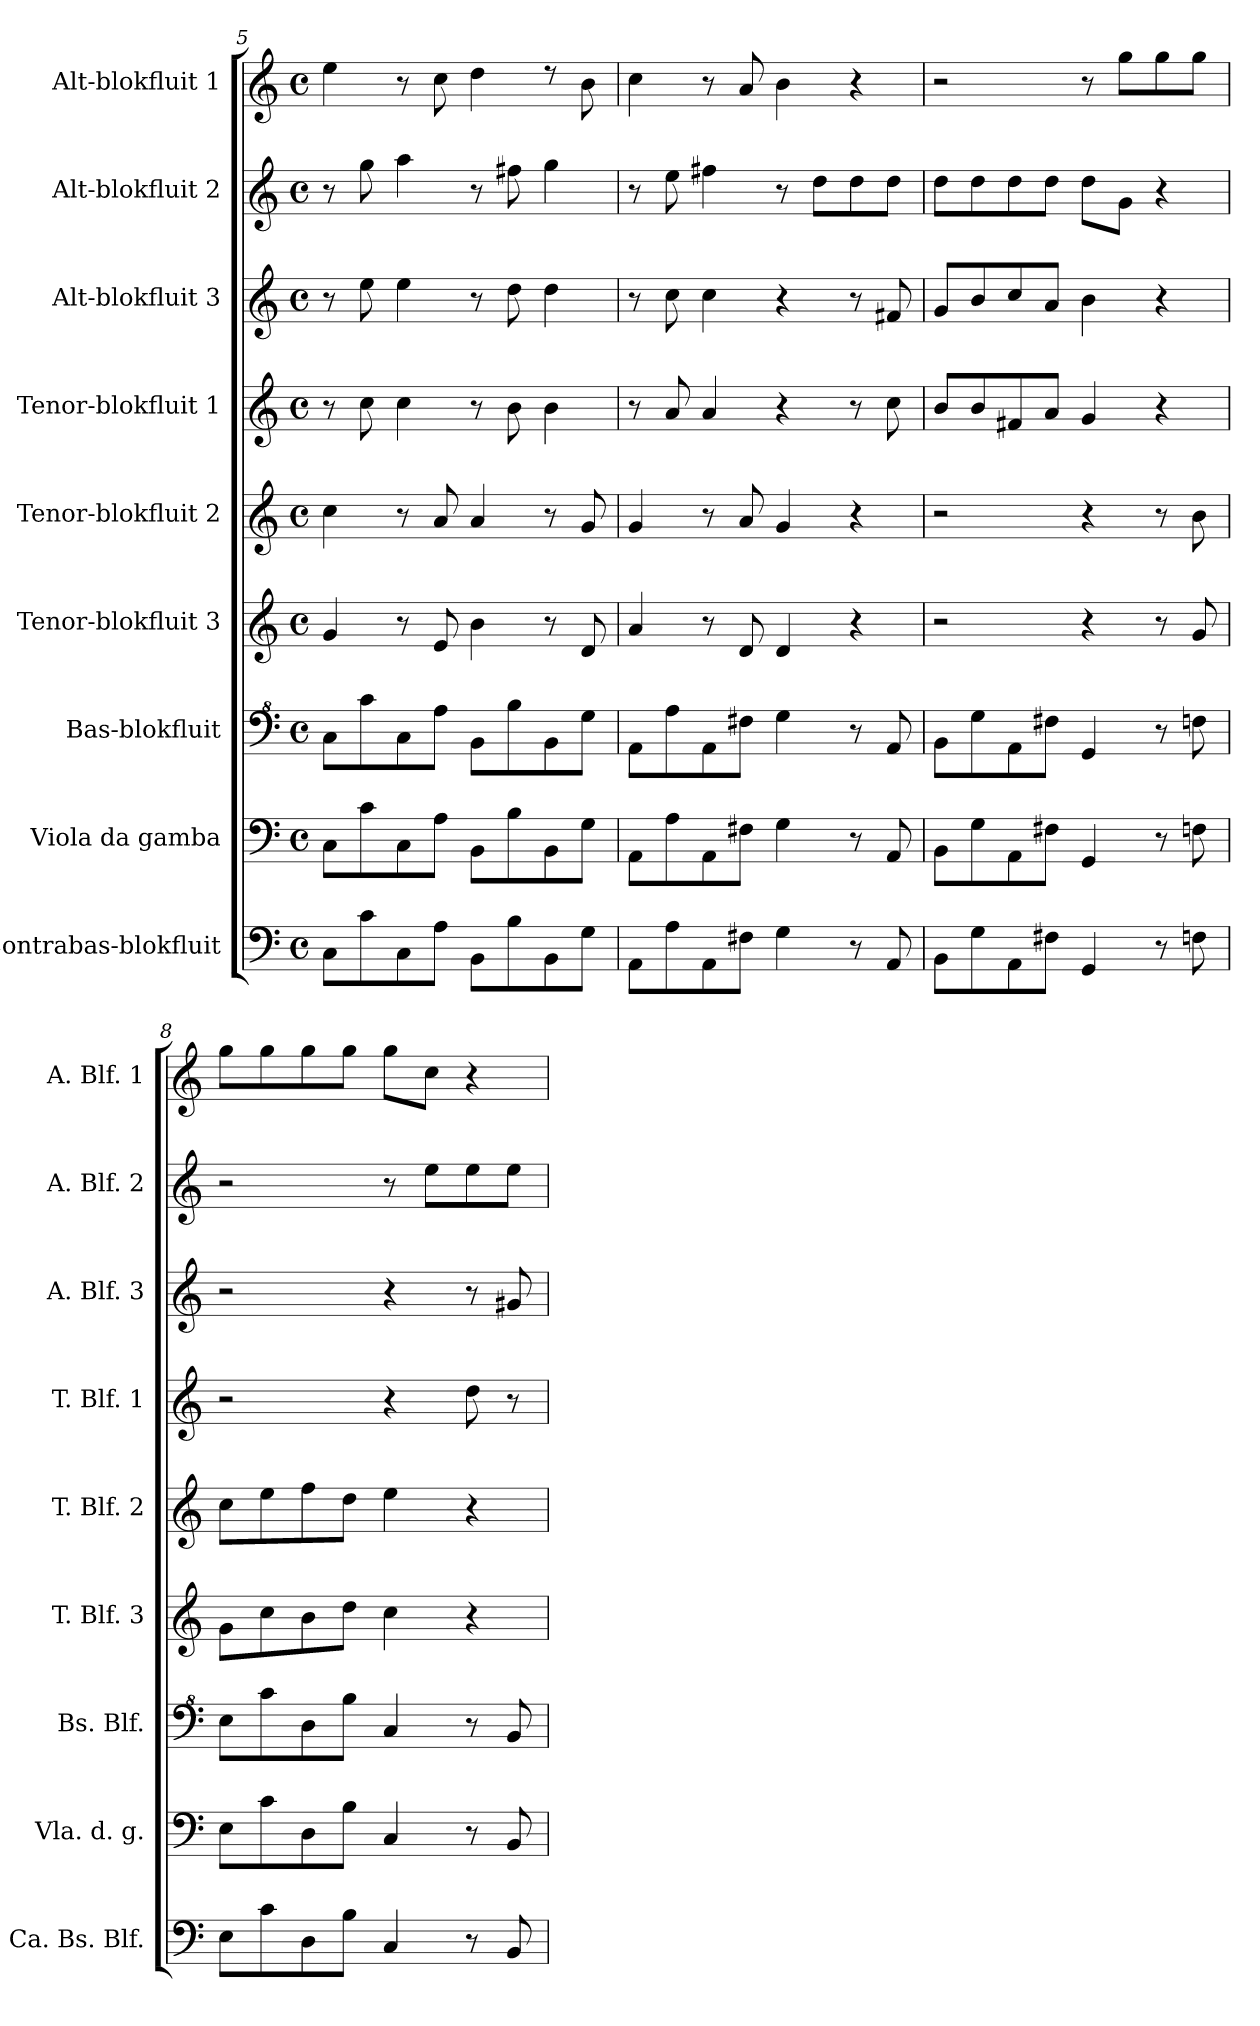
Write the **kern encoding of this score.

**kern	**kern	**kern	**kern	**kern	**kern	**kern	**kern	**kern
*part9	*part8	*part7	*part6	*part5	*part4	*part3	*part2	*part1
*staff9	*staff8	*staff7	*staff6	*staff5	*staff4	*staff3	*staff2	*staff1
*I"Contrabas-blokfluit	*I"Viola da gamba	*I"Bas-blokfluit	*I"Tenor-blokfluit 3	*I"Tenor-blokfluit 2	*I"Tenor-blokfluit 1	*I"Alt-blokfluit 3	*I"Alt-blokfluit 2	*I"Alt-blokfluit 1
*I'Ca. Bs. Blf.	*I'Vla. d. g.	*I'Bs. Blf.	*I'T. Blf. 3	*I'T. Blf. 2	*I'T. Blf. 1	*I'A. Blf. 3	*I'A. Blf. 2	*I'A. Blf. 1
*clefF4	*clefF4	*clefF^4	*clefG2	*clefG2	*clefG2	*clefG2	*clefG2	*clefG2
*k[]	*k[]	*k[]	*k[]	*k[]	*k[]	*k[]	*k[]	*k[]
*M4/4	*M4/4	*M4/4	*M4/4	*M4/4	*M4/4	*M4/4	*M4/4	*M4/4
*met(c)	*met(c)	*met(c)	*met(c)	*met(c)	*met(c)	*met(c)	*met(c)	*met(c)
=5	=5	=5	=5	=5	=5	=5	=5	=5
8C\L	8C\L	8c\L	4g/	4cc\	8r	8r	8r	4ee\
8c\	8c\	8cc\	.	.	8cc\	8ee\	8gg\	.
8C\	8C\	8c\	8r	8r	4cc\	4ee\	4aa\	8r
8A\J	8A\J	8a\J	8e/	8a/	.	.	.	8cc\
8BB\L	8BB\L	8B\L	4b\	4a/	8r	8r	8r	4dd\
8B\	8B\	8b\	.	.	8b\	8dd\	8ff#X\	.
8BB\	8BB\	8B\	8r	8r	4b\	4dd\	4gg\	8rdd
8G\J	8G\J	8g\J	8d/	8g/	.	.	.	8b\
=6	=6	=6	=6	=6	=6	=6	=6	=6
8AA\L	8AA\L	8A\L	4a/	4g/	8r	8r	8r	4cc\
8A\	8A\	8a\	.	.	8a/	8cc\	8ee\	.
8AA\	8AA\	8A\	8r	8r	4a/	4cc\	4ff#X\	8r
8F#X\J	8F#X\J	8f#X\J	8d/	8a/	.	.	.	8a/
4G\	4G\	4g\	4d/	4g/	4r	4r	8r	4b\
.	.	.	.	.	.	.	8dd\L	.
8r	8r	8r	4r	4r	8r	8r	8dd\	4r
8AA/	8AA/	8A/	.	.	8cc\	8f#X/	8dd\J	.
=7	=7	=7	=7	=7	=7	=7	=7	=7
8BB\L	8BB\L	8B\L	2r	2r	8b/L	8g/L	8dd\L	2r
8G\	8G\	8g\	.	.	8b/	8b/	8dd\	.
8AA\	8AA\	8A\	.	.	8f#X/	8cc/	8dd\	.
8F#X\J	8F#X\J	8f#X\J	.	.	8a/J	8a/J	8dd\J	.
4GG/	4GG/	4G/	4r	4r	4g/	4b\	8dd\L	8r
.	.	.	.	.	.	.	8g\J	8gg\L
8r	8r	8r	8r	8r	4r	4r	4r	8gg\
8Fn\	8Fn\	8fn\	8g/	8b\	.	.	.	8gg\J
!!LO:PB:g=z
=8	=8	=8	=8	=8	=8	=8	=8	=8
8E\L	8E\L	8e\L	8g\L	8cc\L	2r	2r	2r	8gg\L
8c\	8c\	8cc\	8cc\	8ee\	.	.	.	8gg\
8D\	8D\	8d\	8b\	8ff\	.	.	.	8gg\
8B\J	8B\J	8b\J	8dd\J	8dd\J	.	.	.	8gg\J
4C/	4C/	4c/	4cc\	4ee\	4r	4r	8r	8gg\L
.	.	.	.	.	.	.	8ee\L	8cc\J
8r	8r	8r	4r	4r	8dd\	8r	8ee\	4r
8BB/	8BB/	8B/	.	.	8r	8g#X/	8ee\J	.
=	=	=	=	=	=	=	=	=
*-	*-	*-	*-	*-	*-	*-	*-	*-
